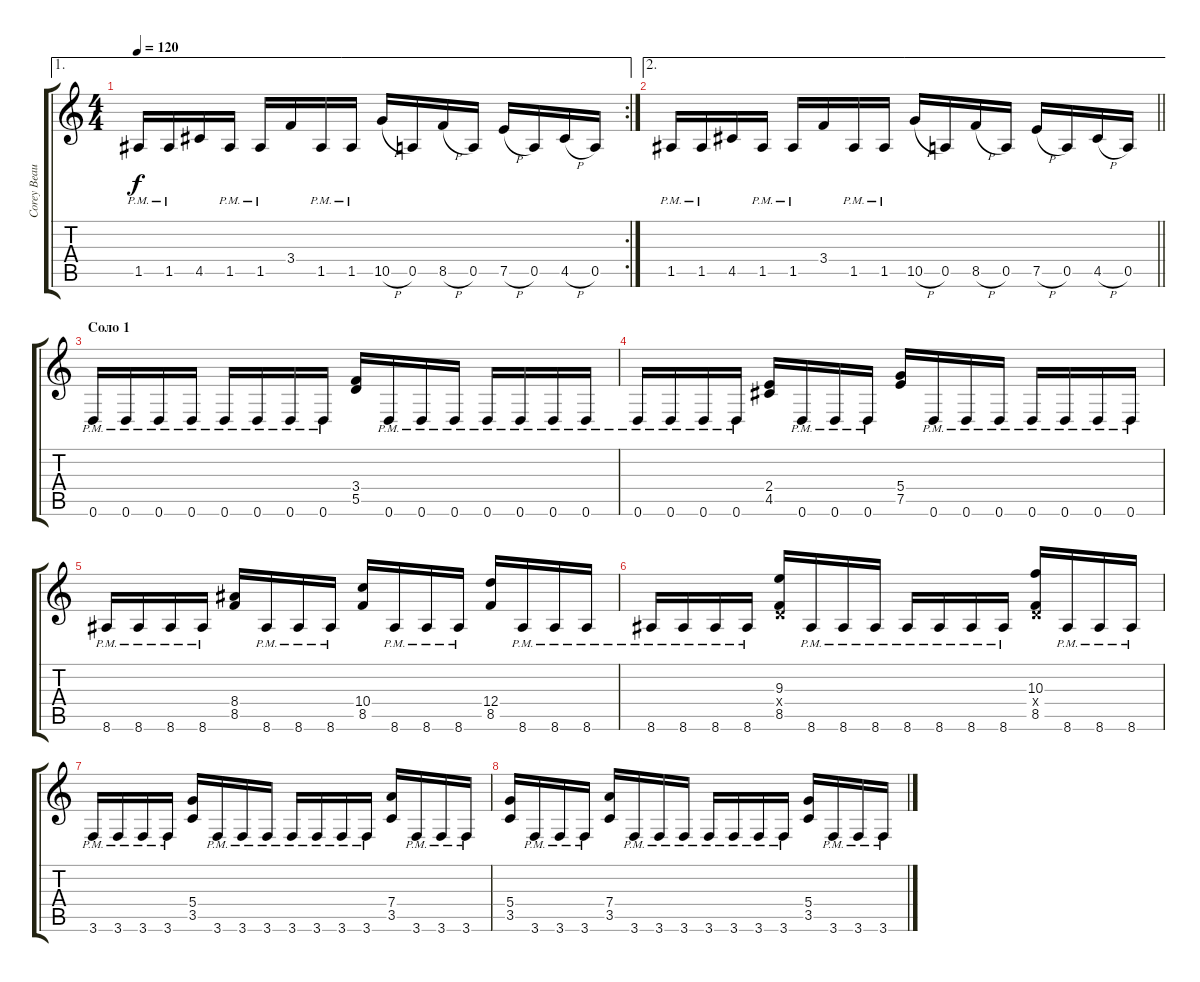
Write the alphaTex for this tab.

\track ("Corey Beaulieu" "Corey Beau") {instrument distortionguitar}
\staff {score tabs}
\tuning (E4 B3 G3 D3 A2 D2) {hide}
\ae 1
\rc 2
\ts (4 4)
\tempo 120
\clef g2
\ks c
1.5{pm}.16{dy f} 1.5{pm}.16 4.5.16 1.5{pm}.16 1.5{pm}.16 3.4.16 1.5{pm}.16 1.5{pm}.16 10.5{h}.16 0.5.16 8.5{h}.16 0.5.16 7.5{h}.16 0.5.16 4.5{h}.16 0.5.16 |
\ae 2
\barLineRight lightlight
1.5{pm}.16 1.5{pm}.16 4.5.16 1.5{pm}.16 1.5{pm}.16 3.4.16 1.5{pm}.16 1.5{pm}.16 10.5{h}.16 0.5.16 8.5{h}.16 0.5.16 7.5{h}.16 0.5.16 4.5{h}.16 0.5.16 |
\section ("" "Соло 1")
0.6{pm}.16 0.6{pm}.16 0.6{pm}.16 0.6{pm}.16 0.6{pm}.16 0.6{pm}.16 0.6{pm}.16 0.6{pm}.16 (3.4 5.5).16 0.6{pm}.16 0.6{pm}.16 0.6{pm}.16 0.6{pm}.16 0.6{pm}.16 0.6{pm}.16 0.6{pm}.16 |
0.6{pm}.16 0.6{pm}.16 0.6{pm}.16 0.6{pm}.16 (2.4 4.5).16 0.6{pm}.16 0.6{pm}.16 0.6{pm}.16 (5.4 7.5).16 0.6{pm}.16 0.6{pm}.16 0.6{pm}.16 0.6{pm}.16 0.6{pm}.16 0.6{pm}.16 0.6{pm}.16 |
8.6{pm}.16 8.6{pm}.16 8.6{pm}.16 8.6{pm}.16 (8.4 8.5).16 8.6{pm}.16 8.6{pm}.16 8.6{pm}.16 (10.4 8.5).16 8.6{pm}.16 8.6{pm}.16 8.6{pm}.16 (12.4 8.5).16 8.6{pm}.16 8.6{pm}.16 8.6{pm}.16 |
8.6{pm}.16 8.6{pm}.16 8.6{pm}.16 8.6{pm}.16 (9.3 0.4{x} 8.5).16 8.6{pm}.16 8.6{pm}.16 8.6{pm}.16 8.6{pm}.16 8.6{pm}.16 8.6{pm}.16 8.6{pm}.16 (10.3 0.4{x} 8.5).16 8.6{pm}.16 8.6{pm}.16 8.6{pm}.16 |
3.6{pm}.16 3.6{pm}.16 3.6{pm}.16 3.6{pm}.16 (5.4 3.5).16 3.6{pm}.16 3.6{pm}.16 3.6{pm}.16 3.6{pm}.16 3.6{pm}.16 3.6{pm}.16 3.6{pm}.16 (7.4 3.5).16 3.6{pm}.16 3.6{pm}.16 3.6{pm}.16 |
(5.4 3.5).16 3.6{pm}.16 3.6{pm}.16 3.6{pm}.16 (7.4 3.5).16 3.6{pm}.16 3.6{pm}.16 3.6{pm}.16 3.6{pm}.16 3.6{pm}.16 3.6{pm}.16 3.6{pm}.16 (5.4 3.5).16 3.6{pm}.16 3.6{pm}.16 3.6{pm}.16
